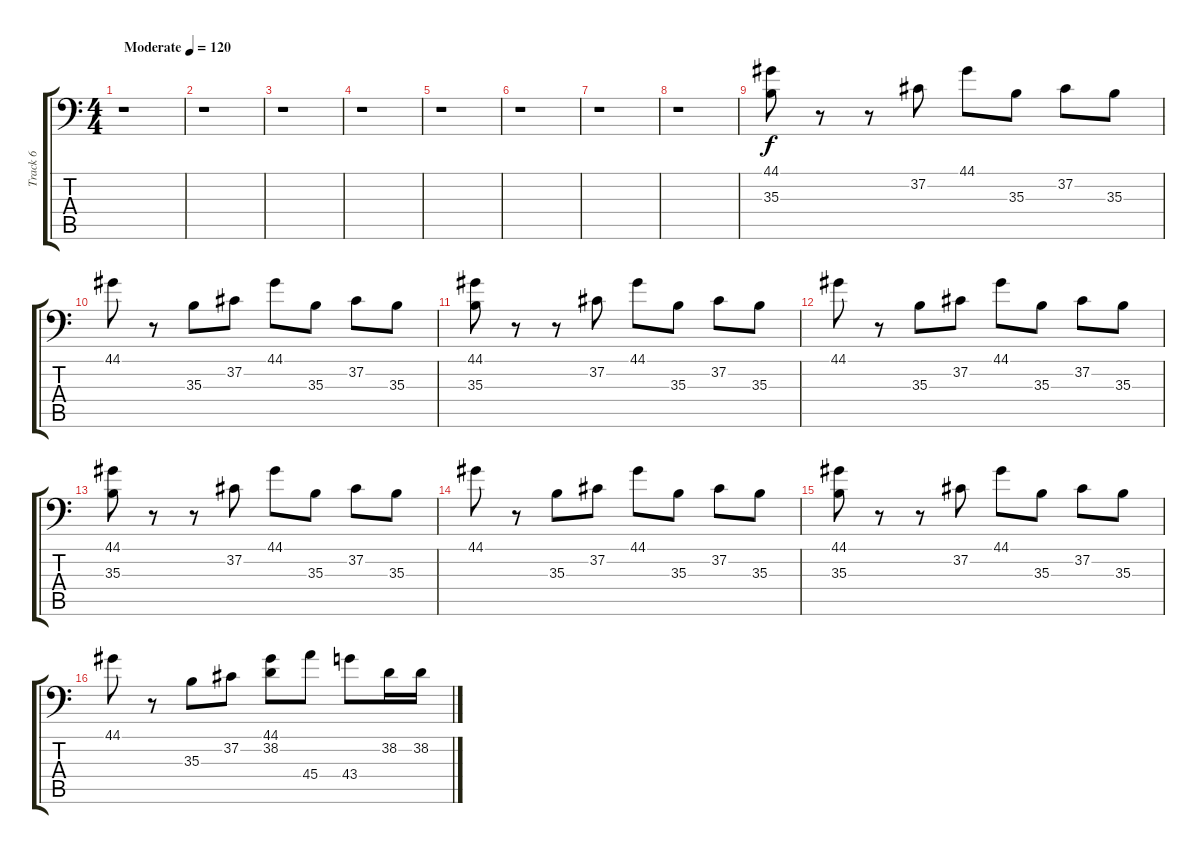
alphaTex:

\track ("Track 6" "Track 6") {instrument acousticgrandpiano}
\staff {score tabs}
\tuning (C-1 C-1 C-1 C-1 C-1 C-1) {hide}
\ts (4 4)
\tempo (120 "Moderate")
\clef f4
\ks c
r.1{dy f instrument acousticgrandpiano} |
r.1 |
r.1 |
r.1 |
r.1 |
r.1 |
r.1 |
r.1 |
(44.1 35.3).8 r.8 r.8 37.2.8 44.1.8 35.3.8 37.2.8 35.3.8 |
44.1.8 r.8 35.3.8 37.2.8 44.1.8 35.3.8 37.2.8 35.3.8 |
(44.1 35.3).8 r.8 r.8 37.2.8 44.1.8 35.3.8 37.2.8 35.3.8 |
44.1.8 r.8 35.3.8 37.2.8 44.1.8 35.3.8 37.2.8 35.3.8 |
(44.1 35.3).8 r.8 r.8 37.2.8 44.1.8 35.3.8 37.2.8 35.3.8 |
44.1.8 r.8 35.3.8 37.2.8 44.1.8 35.3.8 37.2.8 35.3.8 |
(44.1 35.3).8 r.8 r.8 37.2.8 44.1.8 35.3.8 37.2.8 35.3.8 |
44.1.8 r.8 35.3.8 37.2.8 (44.1 38.2).8 45.4.8 43.4.8 38.2.16 38.2.16
